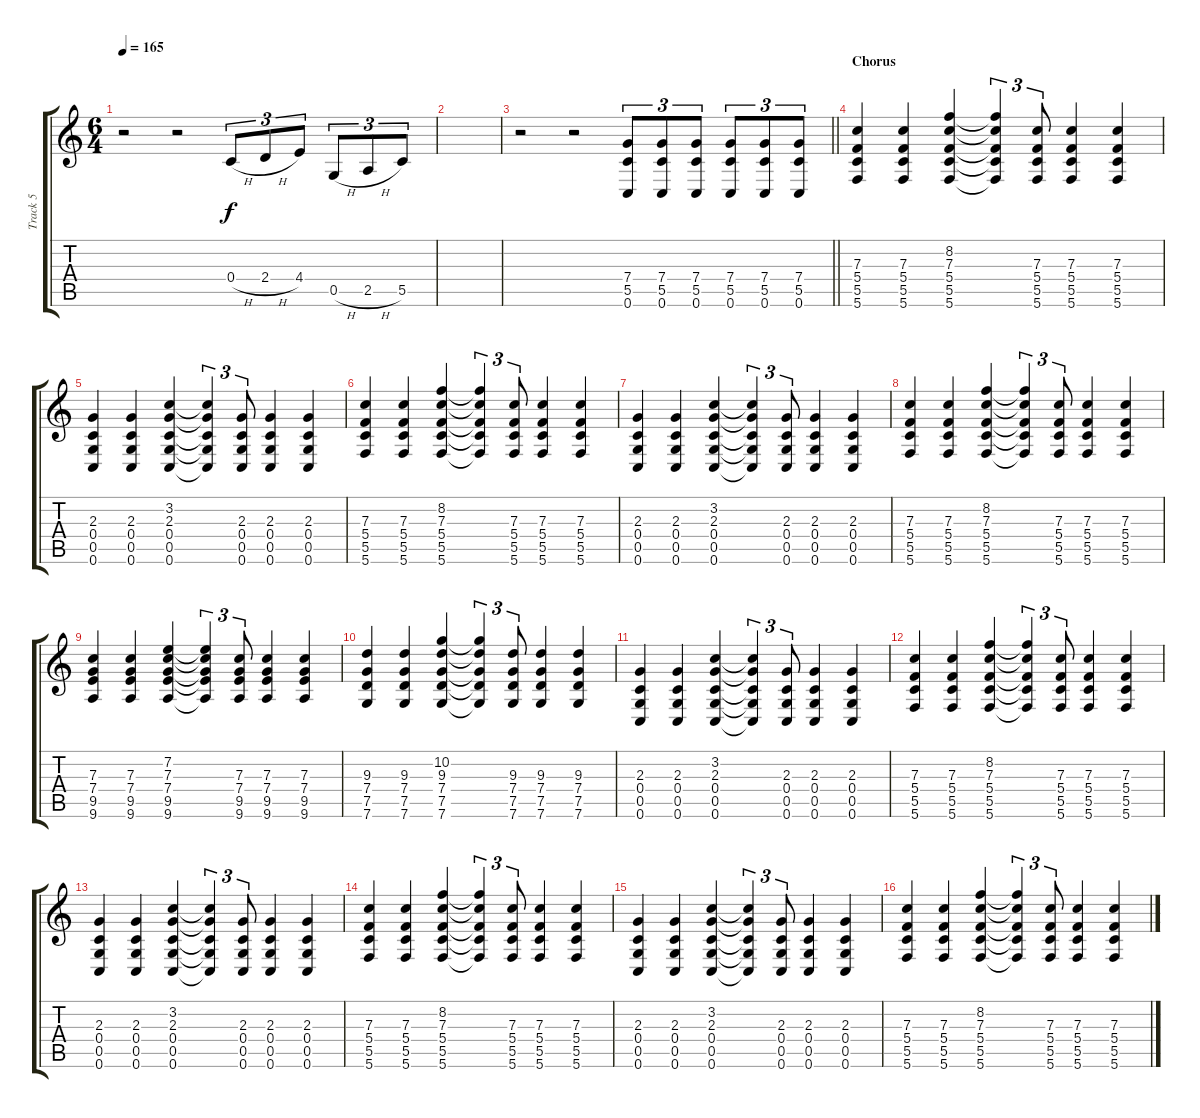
\track ("Track 5" "Track 5") {instrument overdrivenguitar}
\staff {score tabs}
\tuning (D4 A3 F3 C3 G2 C2) {hide}
\ts (6 4)
\tempo 165
\clef g2
\ks c
r.2{dy f} r.2 0.4{h}.8{tu (3 2)} 2.4{h}.8{tu (3 2)} 4.4.8{tu (3 2)} 0.5{h}.8{tu (3 2)} 2.5{h}.8{tu (3 2)} 5.5.8{tu (3 2)} |
|
\barLineRight lightlight
r.2 r.2 (7.4 5.5 0.6).8{tu (3 2)} (7.4 5.5 0.6).8{tu (3 2)} (7.4 5.5 0.6).8{tu (3 2)} (7.4 5.5 0.6).8{tu (3 2)} (7.4 5.5 0.6).8{tu (3 2)} (7.4 5.5 0.6).8{tu (3 2)} |
\section ("" "Chorus")
(7.3 5.4 5.5 5.6).4 (7.3 5.4 5.5 5.6).4 (8.2 7.3 5.4 5.5 5.6).4 (8.2{t} 7.3{t} 5.4{t} 5.5{t} 5.6{t}).4{tu (3 2)} (7.3 5.4 5.5 5.6).8{tu (3 2)} (7.3 5.4 5.5 5.6).4 (7.3 5.4 5.5 5.6).4 |
(2.3 0.4 0.5 0.6).4 (2.3 0.4 0.5 0.6).4 (3.2 2.3 0.4 0.5 0.6).4 (3.2{t} 2.3{t} 0.4{t} 0.5{t} 0.6{t}).4{tu (3 2)} (2.3 0.4 0.5 0.6).8{tu (3 2)} (2.3 0.4 0.5 0.6).4 (2.3 0.4 0.5 0.6).4 |
(7.3 5.4 5.5 5.6).4 (7.3 5.4 5.5 5.6).4 (8.2 7.3 5.4 5.5 5.6).4 (8.2{t} 7.3{t} 5.4{t} 5.5{t} 5.6{t}).4{tu (3 2)} (7.3 5.4 5.5 5.6).8{tu (3 2)} (7.3 5.4 5.5 5.6).4 (7.3 5.4 5.5 5.6).4 |
(2.3 0.4 0.5 0.6).4 (2.3 0.4 0.5 0.6).4 (3.2 2.3 0.4 0.5 0.6).4 (3.2{t} 2.3{t} 0.4{t} 0.5{t} 0.6{t}).4{tu (3 2)} (2.3 0.4 0.5 0.6).8{tu (3 2)} (2.3 0.4 0.5 0.6).4 (2.3 0.4 0.5 0.6).4 |
(7.3 5.4 5.5 5.6).4 (7.3 5.4 5.5 5.6).4 (8.2 7.3 5.4 5.5 5.6).4 (8.2{t} 7.3{t} 5.4{t} 5.5{t} 5.6{t}).4{tu (3 2)} (7.3 5.4 5.5 5.6).8{tu (3 2)} (7.3 5.4 5.5 5.6).4 (7.3 5.4 5.5 5.6).4 |
(7.3 7.4 9.5 9.6).4 (7.3 7.4 9.5 9.6).4 (7.2 7.3 7.4 9.5 9.6).4 (7.2{t} 7.3{t} 7.4{t} 9.5{t} 9.6{t}).4{tu (3 2)} (7.3 7.4 9.5 9.6).8{tu (3 2)} (7.3 7.4 9.5 9.6).4 (7.3 7.4 9.5 9.6).4 |
(9.3 7.4 7.5 7.6).4 (9.3 7.4 7.5 7.6).4 (10.2 9.3 7.4 7.5 7.6).4 (10.2{t} 9.3{t} 7.4{t} 7.5{t} 7.6{t}).4{tu (3 2)} (9.3 7.4 7.5 7.6).8{tu (3 2)} (9.3 7.4 7.5 7.6).4 (9.3 7.4 7.5 7.6).4 |
(2.3 0.4 0.5 0.6).4 (2.3 0.4 0.5 0.6).4 (3.2 2.3 0.4 0.5 0.6).4 (3.2{t} 2.3{t} 0.4{t} 0.5{t} 0.6{t}).4{tu (3 2)} (2.3 0.4 0.5 0.6).8{tu (3 2)} (2.3 0.4 0.5 0.6).4 (2.3 0.4 0.5 0.6).4 |
(7.3 5.4 5.5 5.6).4 (7.3 5.4 5.5 5.6).4 (8.2 7.3 5.4 5.5 5.6).4 (8.2{t} 7.3{t} 5.4{t} 5.5{t} 5.6{t}).4{tu (3 2)} (7.3 5.4 5.5 5.6).8{tu (3 2)} (7.3 5.4 5.5 5.6).4 (7.3 5.4 5.5 5.6).4 |
(2.3 0.4 0.5 0.6).4 (2.3 0.4 0.5 0.6).4 (3.2 2.3 0.4 0.5 0.6).4 (3.2{t} 2.3{t} 0.4{t} 0.5{t} 0.6{t}).4{tu (3 2)} (2.3 0.4 0.5 0.6).8{tu (3 2)} (2.3 0.4 0.5 0.6).4 (2.3 0.4 0.5 0.6).4 |
(7.3 5.4 5.5 5.6).4 (7.3 5.4 5.5 5.6).4 (8.2 7.3 5.4 5.5 5.6).4 (8.2{t} 7.3{t} 5.4{t} 5.5{t} 5.6{t}).4{tu (3 2)} (7.3 5.4 5.5 5.6).8{tu (3 2)} (7.3 5.4 5.5 5.6).4 (7.3 5.4 5.5 5.6).4 |
(2.3 0.4 0.5 0.6).4 (2.3 0.4 0.5 0.6).4 (3.2 2.3 0.4 0.5 0.6).4 (3.2{t} 2.3{t} 0.4{t} 0.5{t} 0.6{t}).4{tu (3 2)} (2.3 0.4 0.5 0.6).8{tu (3 2)} (2.3 0.4 0.5 0.6).4 (2.3 0.4 0.5 0.6).4 |
(7.3 5.4 5.5 5.6).4 (7.3 5.4 5.5 5.6).4 (8.2 7.3 5.4 5.5 5.6).4 (8.2{t} 7.3{t} 5.4{t} 5.5{t} 5.6{t}).4{tu (3 2)} (7.3 5.4 5.5 5.6).8{tu (3 2)} (7.3 5.4 5.5 5.6).4 (7.3 5.4 5.5 5.6).4
